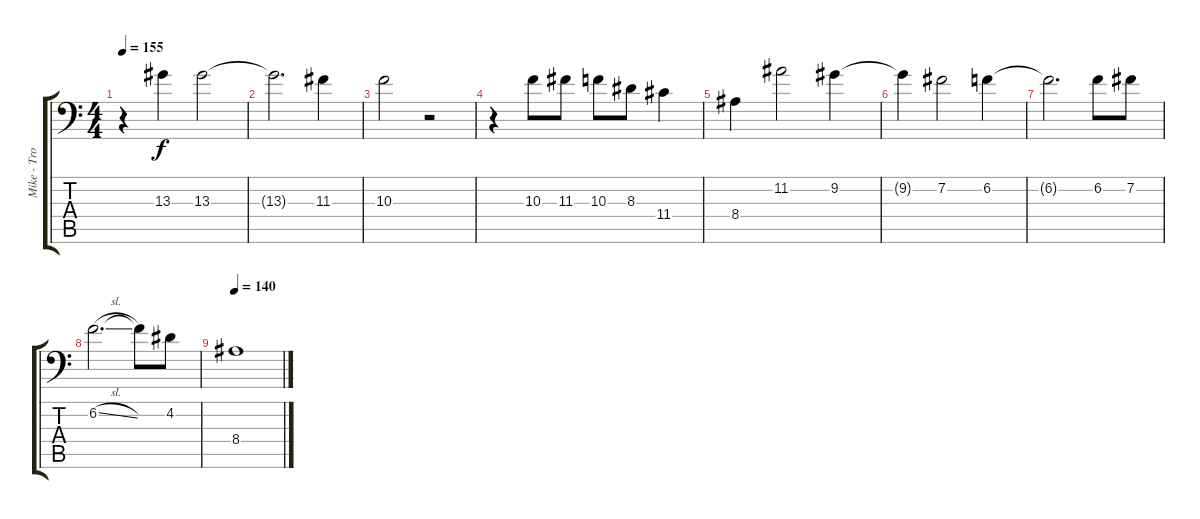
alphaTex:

\track ("Mike - Trombone" "Mike - Tro") {instrument trombone}
\staff {score tabs}
\tuning (E4 B3 G3 D3 A2 A1) {hide}
\ts (4 4)
\tempo 155
\clef f4
\ks c
r.4{dy ff} 13.3.4{dy f} 13.3.2 |
13.3{t}.2{d} 11.3.4 |
10.3.2 r.2 |
r.4 10.3.8 11.3.8 10.3.8 8.3.8 11.4.4 |
8.4.4 11.2.2 9.2.4 |
9.2{t}.4 7.2.2 6.2.4 |
6.2{t}.2{d} 6.2.8 7.2.8 |
6.2{sl}.2{d} 6.2{t}.8 4.2.8 |
\tempo 140
8.4.1{volume 0}
